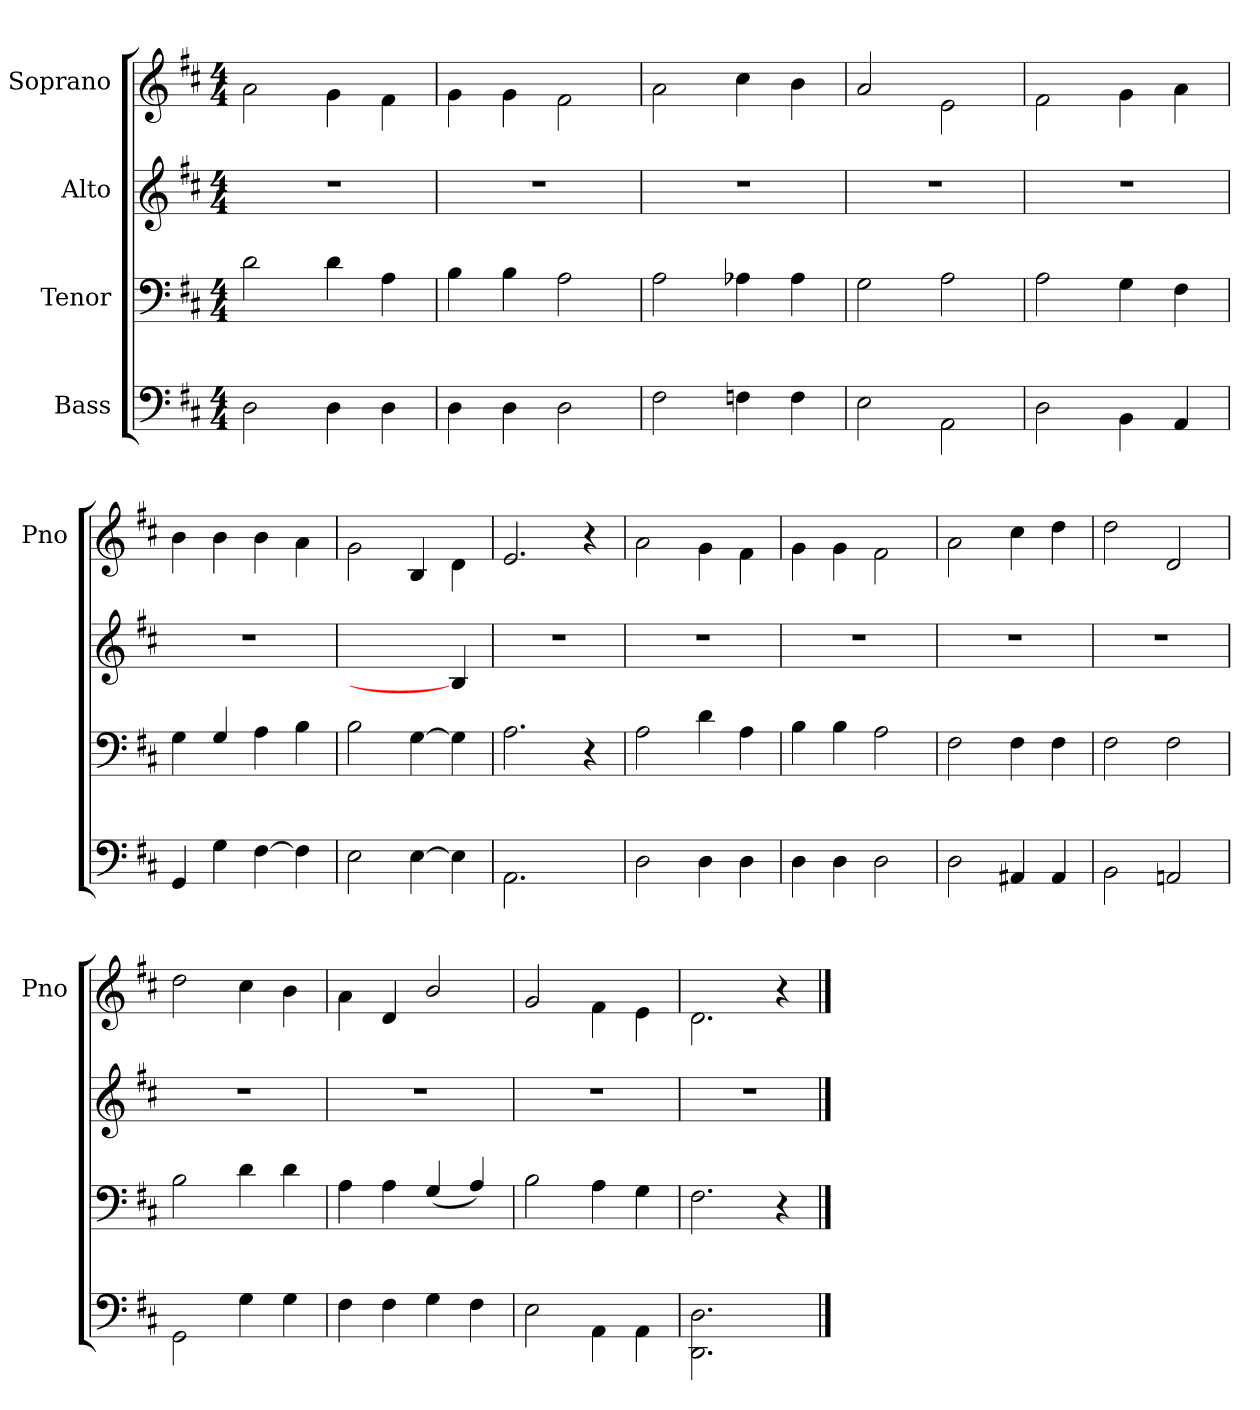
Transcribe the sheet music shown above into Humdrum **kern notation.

**kern	**kern	**kern	**kern
*part4	*part3	*part2	*part1
*staff4	*staff3	*staff2	*staff1
*I"Bass	*I"Tenor	*I"Alto	*I"Soprano
*	*	*	*I'Pno
*clefF4	*clefF4	*clefG2	*clefG2
*k[f#c#]	*k[f#c#]	*k[f#c#]	*k[f#c#]
*D:	*D:	*D:	*D:
*M4/4	*M4/4	*M4/4	*M4/4
=	=	=	=
2D\	2d\	1r	2a\
4D\	4d\	.	4g\
4D\	4A\	.	4f#\
=	=	=	=
4D\	4B\	1r	4g\
4D\	4B\	.	4g\
2D\	2A\	.	2f#\
=	=	=	=
2F#\	2A\	1r	2a\
4Fn\	4A-X\	.	4cc#\
4F\	4A-\	.	4b\
=	=	=	=
2E\	2G\	1r	2a/
2AA\	2A\	.	2e\
=	=	=	=
2D\	2A\	1r	2f#\
4BB\	4G\	.	4g\
4AA/	4F#\	.	4a\
=	=	=	=
4GG/	4G\	1r	4b\
4G\	4G/	.	4b\
[4F#\	4A\	.	4b\
4F#\])	4B\	.	4a\
=	=	=	=
2E\	2B\	2.ryy	2g\
[4E\	[4G\	.	(>4B/
4E\]	4G\]	(4B/]	4d\
=	=	=	=
2.AA\	2.A\	1r	2.e/
4ryy	4r	.	4r
=	=	=	=
2D\	2A\	1r	2a\
4D\	4d\	.	4g\
4D\	4A\	.	4f#\
=	=	=	=
4D\	4B\	1r	4g\
4D\	4B\	.	4g\
2D\	2A\	.	2f#\
=	=	=	=
2D\	2F#\	1r	2a\
4AA#X/	4F#\	.	4cc#\
4AA#/	4F#\	.	4dd\
=	=	=	=
2BB\	2F#\	1r	2dd\
2AAn/	2F#\	.	2d/
=	=	=	=
2GG\	2B\	1r	2dd\
4G\	4d\	.	4cc#\
4G\	4d\	.	4b\
=	=	=	=
4F#\	4A\	1r	4a\
4F#\	4A\	.	4d/
4G\	(>4G/	.	2b/
(4F#\	4A/)	.	.
=	=	=	=
2E\	2B\	1r	2g/
4AA\	4A\	.	4f#\
4AA\	4G\	.	4e\
=	=	=	=
2.DD!\ 2.D\	2.F#\	1r	2.d\
4ryy	4r	.	4r
==	==	==	==
*-	*-	*-	*-
